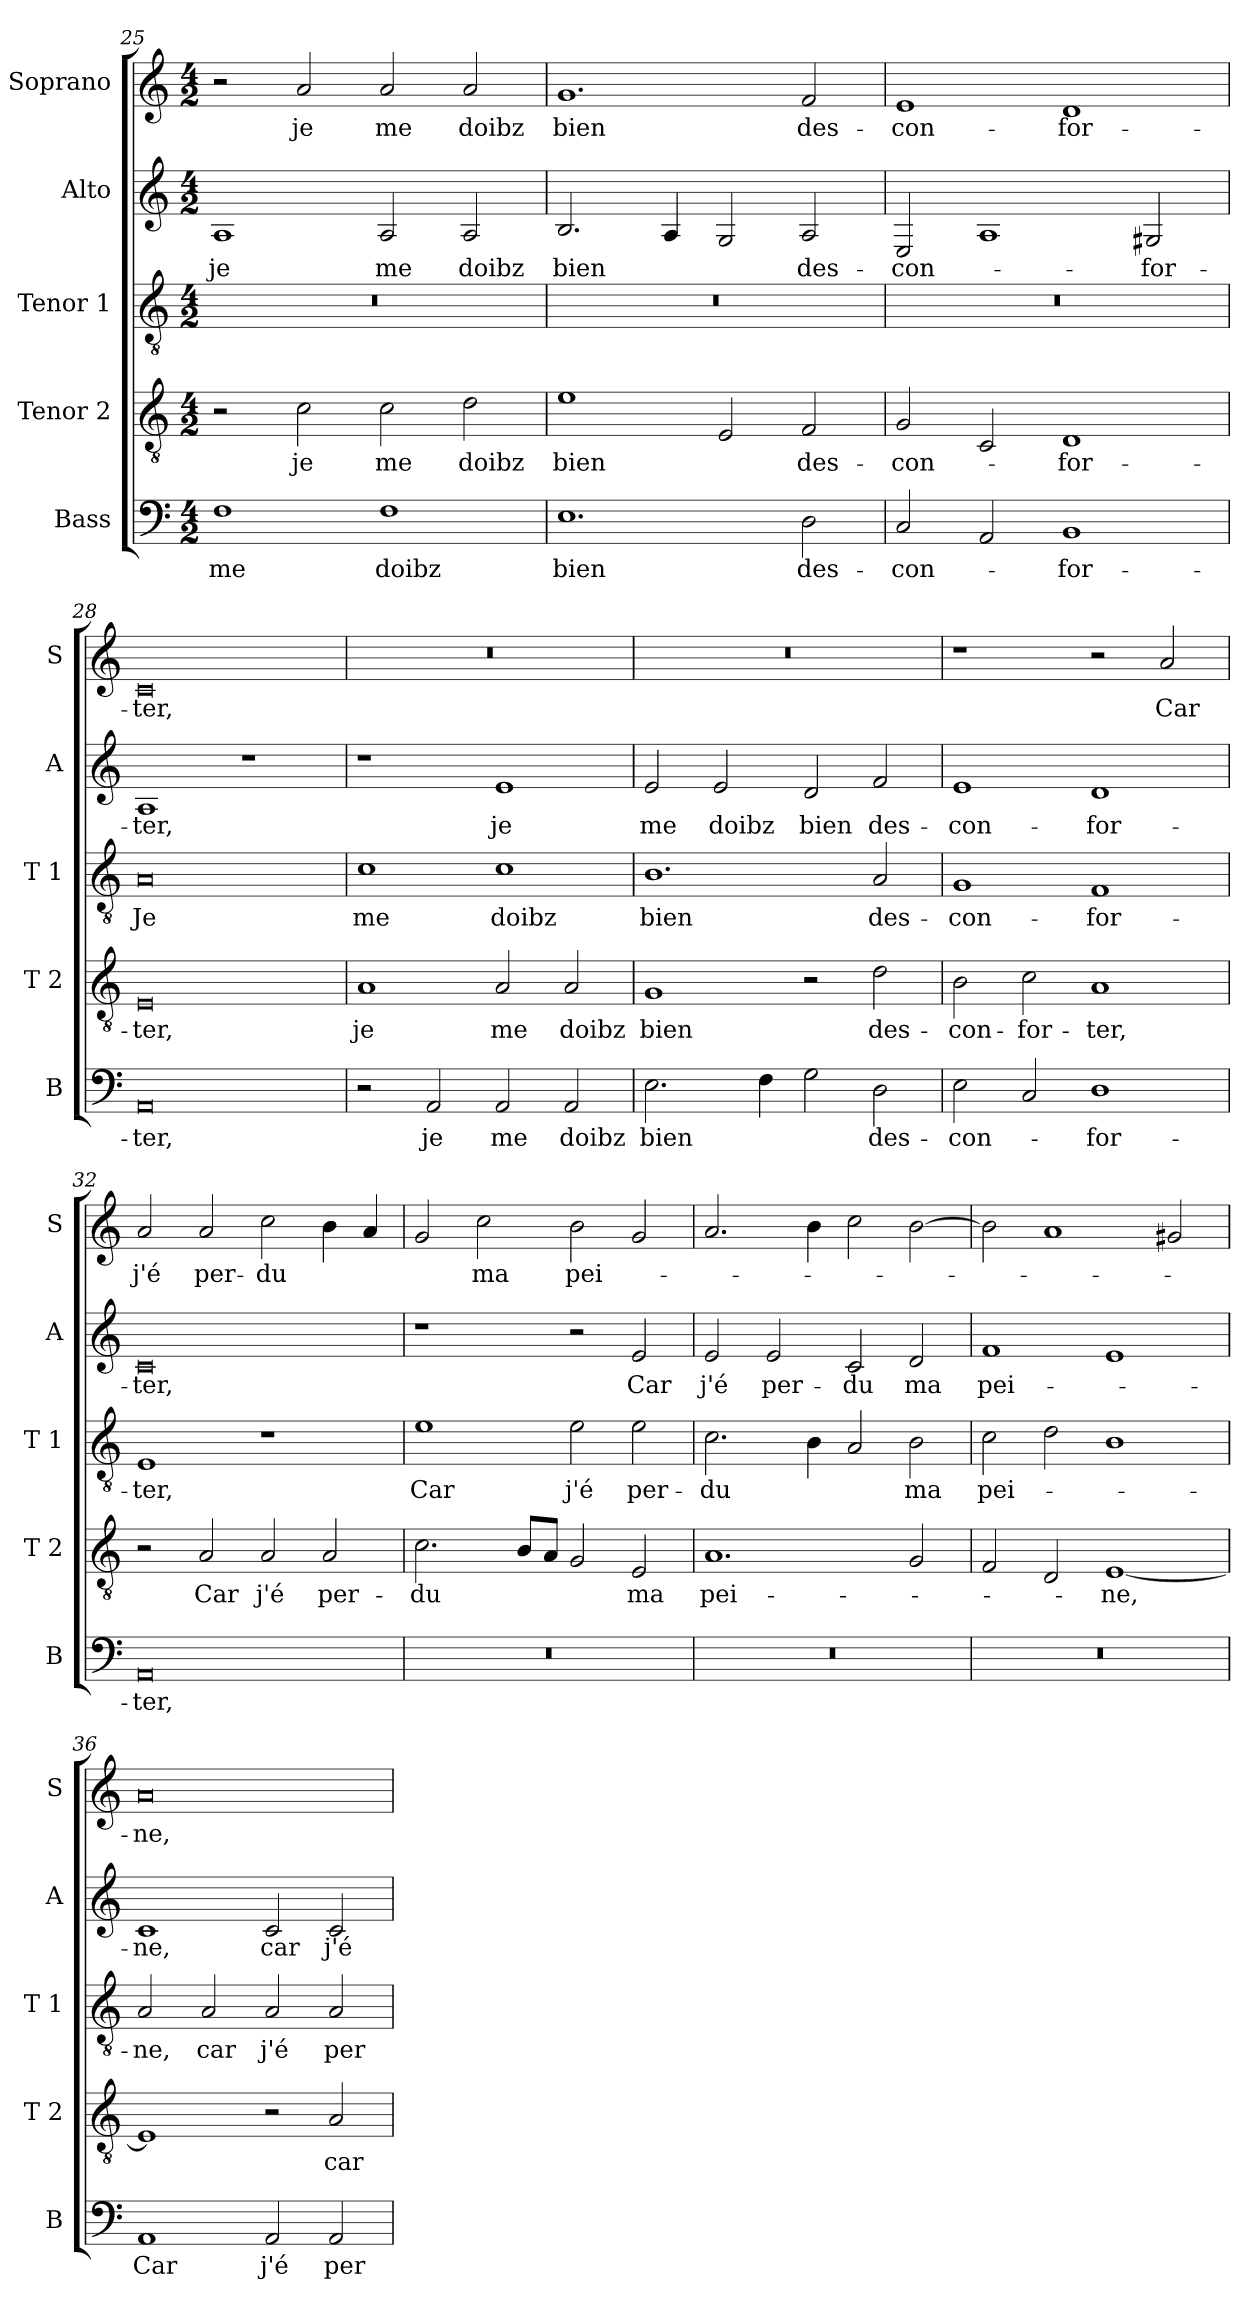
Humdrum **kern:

**kern	**text	**kern	**text	**kern	**text	**kern	**text	**kern	**text
*part5	*part5	*part4	*part4	*part3	*part3	*part2	*part2	*part1	*part1
*staff5	*staff5	*staff4	*staff4	*staff3	*staff3	*staff2	*staff2	*staff1	*staff1
*I"Bass	*	*I"Tenor 2	*	*I"Tenor 1	*	*I"Alto	*	*I"Soprano	*
*I'B	*	*I'T 2	*	*I'T 1	*	*I'A	*	*I'S	*
!!LO:PB:g=z
*clefF4	*	*clefGv2	*	*clefGv2	*	*clefG2	*	*clefG2	*
*k[]	*	*k[]	*	*k[]	*	*k[]	*	*k[]	*
*M4/2	*	*M4/2	*	*M4/2	*	*M4/2	*	*M4/2	*
=25	=25	=25	=25	=25	=25	=25	=25	=25	=25
!	!LO:LY:b	!	!	!	!	!	!LO:LY:b	!	!
1F	me	2r	.	0r	.	1A	je	2r	.
!	!	!	!LO:LY:b	!	!	!	!	!	!LO:LY:b
.	.	2c\	je	.	.	.	.	2a/	je
!	!LO:LY:b	!	!LO:LY:b	!	!	!	!LO:LY:b	!	!LO:LY:b
1F	doibz	2c\	me	.	.	2A/	me	2a/	me
!	!	!	!LO:LY:b	!	!	!	!LO:LY:b	!	!LO:LY:b
.	.	2d\	doibz	.	.	2A/	doibz	2a/	doibz
=26	=26	=26	=26	=26	=26	=26	=26	=26	=26
!	!LO:LY:b	!	!LO:LY:b	!	!	!	!LO:LY:b	!	!LO:LY:b
1.E	bien	1e	bien	0r	.	2.B/	bien	1.g	bien
.	.	.	.	.	.	4A/	.	.	.
.	.	2E/	.	.	.	2G/	.	.	.
!	!LO:LY:b	!	!LO:LY:b	!	!	!	!LO:LY:b	!	!LO:LY:b
2D\	des-	2F/	des-	.	.	2A/	des-	2f/	des-
=27	=27	=27	=27	=27	=27	=27	=27	=27	=27
!	!LO:LY:b	!	!LO:LY:b	!	!	!	!LO:LY:b	!	!LO:LY:b
2C/	-con-	2G/	-con-	0r	.	2E/	-con-	1e	-con-
2AA/	.	2C/	.	.	.	1A	.	.	.
!	!LO:LY:b	!	!LO:LY:b	!	!	!	!	!	!LO:LY:b
1BB	-for-	1D	-for-	.	.	.	.	1d	-for-
!	!	!	!	!	!	!	!LO:LY:b	!	!
.	.	.	.	.	.	2G#X/	-for-	.	.
=28	=28	=28	=28	=28	=28	=28	=28	=28	=28
!	!LO:LY:b	!	!LO:LY:b	!	!LO:LY:b	!	!LO:LY:b	!	!LO:LY:b
0AA	-ter,	0E	-ter,	0A	Je	1A	-ter,	0c	-ter,
.	.	.	.	.	.	1r	.	.	.
=29	=29	=29	=29	=29	=29	=29	=29	=29	=29
!	!	!	!LO:LY:b	!	!LO:LY:b	!	!	!	!
2r	.	1A	je	1c	me	1r	.	0r	.
!	!LO:LY:b	!	!	!	!	!	!	!	!
2AA/	je	.	.	.	.	.	.	.	.
!	!LO:LY:b	!	!LO:LY:b	!	!LO:LY:b	!	!LO:LY:b	!	!
2AA/	me	2A/	me	1c	doibz	1e	je	.	.
!	!LO:LY:b	!	!LO:LY:b	!	!	!	!	!	!
2AA/	doibz	2A/	doibz	.	.	.	.	.	.
=30	=30	=30	=30	=30	=30	=30	=30	=30	=30
!	!LO:LY:b	!	!LO:LY:b	!	!LO:LY:b	!	!LO:LY:b	!	!
2.E\	bien	1G	bien	1.B	bien	2e/	me	0r	.
!	!	!	!	!	!	!	!LO:LY:b	!	!
.	.	.	.	.	.	2e/	doibz	.	.
4F\	.	.	.	.	.	.	.	.	.
!	!	!	!	!	!	!	!LO:LY:b	!	!
2G\	.	2r	.	.	.	2d/	bien	.	.
!	!LO:LY:b	!	!LO:LY:b	!	!LO:LY:b	!	!LO:LY:b	!	!
2D\	des-	2d\	des-	2A/	des-	2f/	des-	.	.
!!LO:PB:g=z
=31	=31	=31	=31	=31	=31	=31	=31	=31	=31
!	!LO:LY:b	!	!LO:LY:b	!	!LO:LY:b	!	!LO:LY:b	!	!
2E\	-con-	2B\	-con-	1G	-con-	1e	-con-	1r	.
!	!	!	!LO:LY:b	!	!	!	!	!	!
2C/	.	2c\	-for-	.	.	.	.	.	.
!	!LO:LY:b	!	!LO:LY:b	!	!LO:LY:b	!	!LO:LY:b	!	!
1D	-for-	1A	-ter,	1F	-for-	1d	-for-	2r	.
!	!	!	!	!	!	!	!	!	!LO:LY:b
.	.	.	.	.	.	.	.	2a/	Car
=32	=32	=32	=32	=32	=32	=32	=32	=32	=32
!	!LO:LY:b	!	!	!	!LO:LY:b	!	!LO:LY:b	!	!LO:LY:b
0AA	-ter,	2r	.	1E	-ter,	0c	-ter,	2a/	j'é
!	!	!	!LO:LY:b	!	!	!	!	!	!LO:LY:b
.	.	2A/	Car	.	.	.	.	2a/	per-
!	!	!	!LO:LY:b	!	!	!	!	!	!LO:LY:b
.	.	2A/	j'é	1r	.	.	.	2cc\	-du
!	!	!	!LO:LY:b	!	!	!	!	!	!
.	.	2A/	per-	.	.	.	.	4b\	.
.	.	.	.	.	.	.	.	4a/	.
=33	=33	=33	=33	=33	=33	=33	=33	=33	=33
!	!	!	!LO:LY:b	!	!LO:LY:b	!	!	!	!
0r	.	2.c\	-du	1e	Car	1r	.	2g/	.
!	!	!	!	!	!	!	!	!	!LO:LY:b
.	.	.	.	.	.	.	.	2cc\	ma
.	.	8B/L	.	.	.	.	.	.	.
.	.	8A/J	.	.	.	.	.	.	.
!	!	!	!	!	!LO:LY:b	!	!	!	!LO:LY:b
.	.	2G/	.	2e\	j'é	2r	.	2b\	pei-
!	!	!	!LO:LY:b	!	!LO:LY:b	!	!LO:LY:b	!	!
.	.	2E/	ma	2e\	per-	2e/	Car	2g/	.
=34	=34	=34	=34	=34	=34	=34	=34	=34	=34
!	!	!	!LO:LY:b	!	!LO:LY:b	!	!LO:LY:b	!	!
0r	.	1.A	pei-	2.c\	-du	2e/	j'é	2.a/	.
!	!	!	!	!	!	!	!LO:LY:b	!	!
.	.	.	.	.	.	2e/	per-	.	.
.	.	.	.	4B\	.	.	.	4b\	.
!	!	!	!	!	!	!	!LO:LY:b	!	!
.	.	.	.	2A/	.	2c/	-du	2cc\	.
!	!	!	!	!	!LO:LY:b	!	!LO:LY:b	!	!
.	.	2G/	.	2B\	ma	2d/	ma	[2b\	.
=35	=35	=35	=35	=35	=35	=35	=35	=35	=35
!	!	!	!	!	!LO:LY:b	!	!LO:LY:b	!	!
0r	.	2F/	.	2c\	pei-	1f	pei-	2b\]	.
.	.	2D/	.	2d\	.	.	.	1a	.
!	!	!	!LO:LY:b	!	!	!	!	!	!
.	.	[1E	-ne,	1B	.	1e	.	.	.
.	.	.	.	.	.	.	.	2g#X/	.
=36	=36	=36	=36	=36	=36	=36	=36	=36	=36
!	!LO:LY:b	!	!	!	!LO:LY:b	!	!LO:LY:b	!	!LO:LY:b
1AA	Car	1E]	.	2A/	-ne,	1c	-ne,	0a	-ne,
!	!	!	!	!	!LO:LY:b	!	!	!	!
.	.	.	.	2A/	car	.	.	.	.
!	!LO:LY:b	!	!	!	!LO:LY:b	!	!LO:LY:b	!	!
2AA/	j'é	2r	.	2A/	j'é	2c/	car	.	.
!	!LO:LY:b	!	!LO:LY:b	!	!LO:LY:b	!	!LO:LY:b	!	!
2AA/	per-	2A/	car	2A/	per-	2c/	j'é	.	.
=	=	=	=	=	=	=	=	=	=
*-	*-	*-	*-	*-	*-	*-	*-	*-	*-
